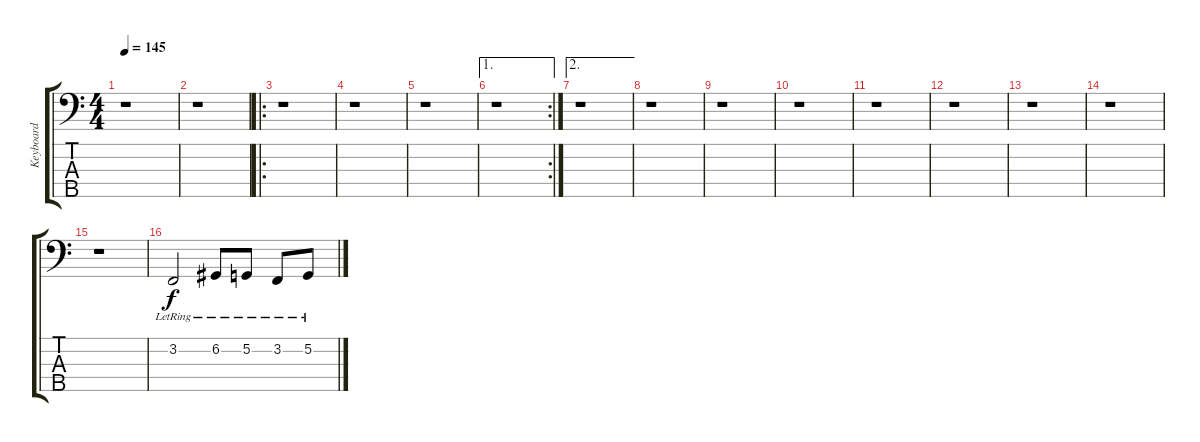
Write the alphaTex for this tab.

\track ("Keyboard" "Keyboard") {instrument harpsichord}
\staff {score tabs}
\tuning (G2 D2 A1 E1 B0) {hide}
\ts (4 4)
\tempo 145
\clef f4
\ks c
r.1{dy f} |
r.1 |
\ro
r.1 |
r.1 |
r.1 |
\ae 1
\rc 2
r.1 |
\ae 2
r.1 |
r.1 |
r.1 |
r.1 |
r.1 |
r.1 |
r.1 |
r.1 |
r.1 |
3.2{lr}.2 6.2{lr}.8 5.2{lr}.8 3.2{lr}.8 5.2{lr}.8
